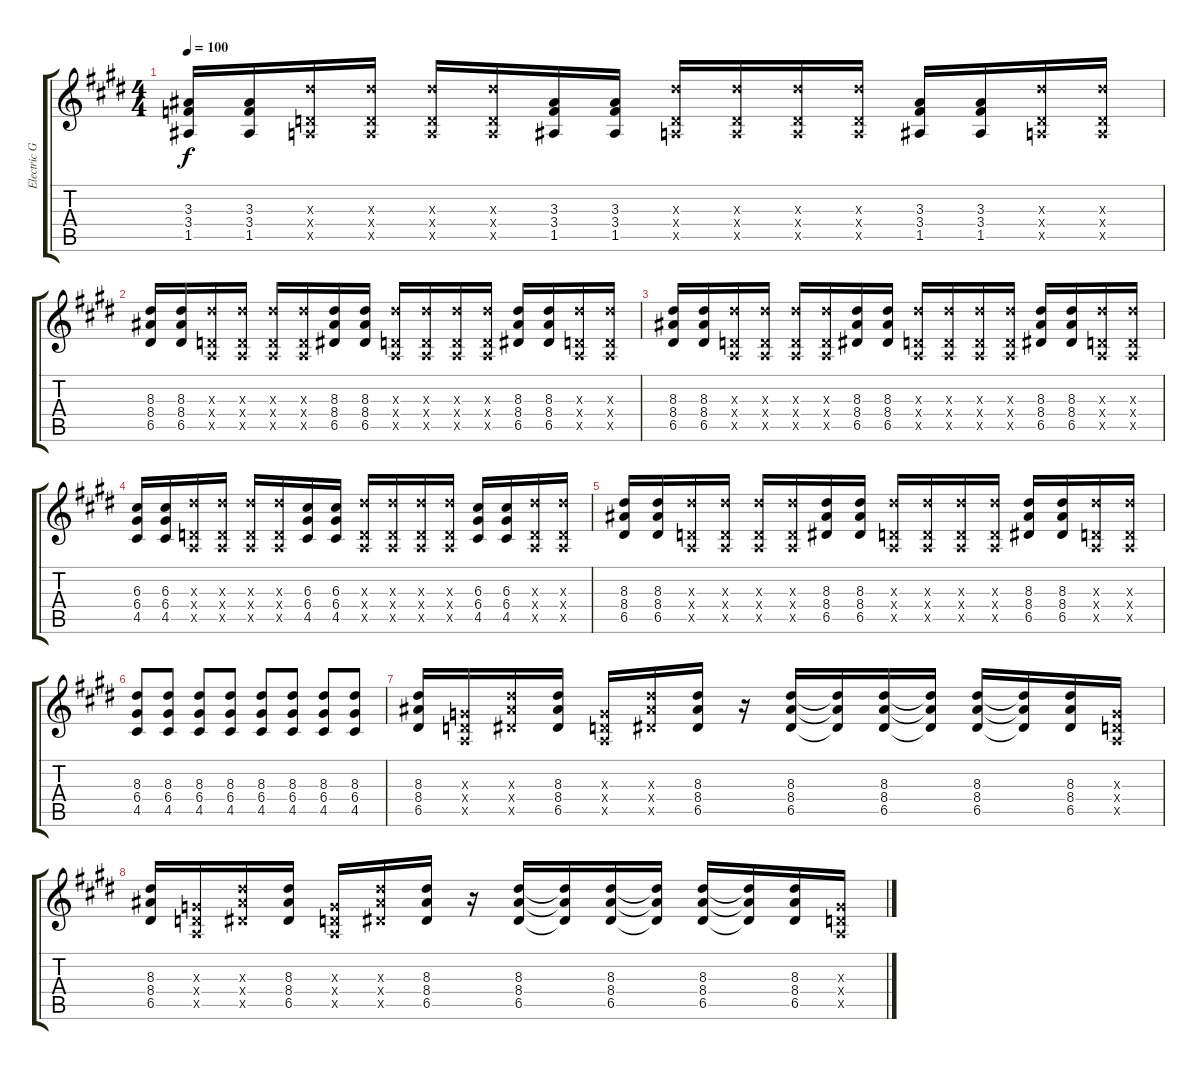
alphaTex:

\track ("Electric Guitar" "Electric G") {instrument distortionguitar}
\staff {score tabs}
\tuning (E4 B3 G3 D3 A2 E2) {hide}
\ts (4 4)
\tempo 100
\clef g2
\ks e
(3.3 3.4 1.5).16{dy f} (3.3 3.4 1.5).16 (8.3{x} 0.4{x} 0.5{x}).16 (8.3{x} 0.4{x} 0.5{x}).16 (8.3{x} 0.4{x} 0.5{x}).16 (8.3{x} 0.4{x} 0.5{x}).16 (3.3 3.4 1.5).16 (3.3 3.4 1.5).16 (8.3{x} 0.4{x} 0.5{x}).16 (8.3{x} 0.4{x} 0.5{x}).16 (8.3{x} 0.4{x} 0.5{x}).16 (8.3{x} 0.4{x} 0.5{x}).16 (3.3 3.4 1.5).16 (3.3 3.4 1.5).16 (8.3{x} 0.4{x} 0.5{x}).16 (8.3{x} 0.4{x} 0.5{x}).16 |
(8.3 8.4 6.5).16 (8.3 8.4 6.5).16 (8.3{x} 0.4{x} 0.5{x}).16 (8.3{x} 0.4{x} 0.5{x}).16 (8.3{x} 0.4{x} 0.5{x}).16 (8.3{x} 0.4{x} 0.5{x}).16 (8.3 8.4 6.5).16 (8.3 8.4 6.5).16 (8.3{x} 0.4{x} 0.5{x}).16 (8.3{x} 0.4{x} 0.5{x}).16 (8.3{x} 0.4{x} 0.5{x}).16 (8.3{x} 0.4{x} 0.5{x}).16 (8.3 8.4 6.5).16 (8.3 8.4 6.5).16 (8.3{x} 0.4{x} 0.5{x}).16 (8.3{x} 0.4{x} 0.5{x}).16 |
(8.3 8.4 6.5).16 (8.3 8.4 6.5).16 (8.3{x} 0.4{x} 0.5{x}).16 (8.3{x} 0.4{x} 0.5{x}).16 (8.3{x} 0.4{x} 0.5{x}).16 (8.3{x} 0.4{x} 0.5{x}).16 (8.3 8.4 6.5).16 (8.3 8.4 6.5).16 (8.3{x} 0.4{x} 0.5{x}).16 (8.3{x} 0.4{x} 0.5{x}).16 (8.3{x} 0.4{x} 0.5{x}).16 (8.3{x} 0.4{x} 0.5{x}).16 (8.3 8.4 6.5).16 (8.3 8.4 6.5).16 (8.3{x} 0.4{x} 0.5{x}).16 (8.3{x} 0.4{x} 0.5{x}).16 |
(6.3 6.4 4.5).16 (6.3 6.4 4.5).16 (8.3{x} 0.4{x} 0.5{x}).16 (8.3{x} 0.4{x} 0.5{x}).16 (8.3{x} 0.4{x} 0.5{x}).16 (8.3{x} 0.4{x} 0.5{x}).16 (6.3 6.4 4.5).16 (6.3 6.4 4.5).16 (8.3{x} 0.4{x} 0.5{x}).16 (8.3{x} 0.4{x} 0.5{x}).16 (8.3{x} 0.4{x} 0.5{x}).16 (8.3{x} 0.4{x} 0.5{x}).16 (6.3 6.4 4.5).16 (6.3 6.4 4.5).16 (8.3{x} 0.4{x} 0.5{x}).16 (8.3{x} 0.4{x} 0.5{x}).16 |
(8.3 8.4 6.5).16 (8.3 8.4 6.5).16 (8.3{x} 0.4{x} 0.5{x}).16 (8.3{x} 0.4{x} 0.5{x}).16 (8.3{x} 0.4{x} 0.5{x}).16 (8.3{x} 0.4{x} 0.5{x}).16 (8.3 8.4 6.5).16 (8.3 8.4 6.5).16 (8.3{x} 0.4{x} 0.5{x}).16 (8.3{x} 0.4{x} 0.5{x}).16 (8.3{x} 0.4{x} 0.5{x}).16 (8.3{x} 0.4{x} 0.5{x}).16 (8.3 8.4 6.5).16 (8.3 8.4 6.5).16 (8.3{x} 0.4{x} 0.5{x}).16 (8.3{x} 0.4{x} 0.5{x}).16 |
(8.3 6.4 4.5).8 (8.3 6.4 4.5).8 (8.3 6.4 4.5).8 (8.3 6.4 4.5).8 (8.3 6.4 4.5).8 (8.3 6.4 4.5).8 (8.3 6.4 4.5).8 (8.3 6.4 4.5).8 |
(8.3 8.4 6.5).16 (0.3{x} 0.4{x} 0.5{x}).16 (8.3{x} 8.4{x} 6.5{x}).16 (8.3 8.4 6.5).16 (0.3{x} 0.4{x} 0.5{x}).16 (8.3{x} 8.4{x} 6.5{x}).16 (8.3 8.4 6.5).16 r.16 (8.3 8.4 6.5).16 (8.3{t} 8.4{t} 6.5{t}).16 (8.3 8.4 6.5).16 (8.3{t} 8.4{t} 6.5{t}).16 (8.3 8.4 6.5).16 (8.3{t} 8.4{t} 6.5{t}).16 (8.3 8.4 6.5).16 (0.3{x} 0.4{x} 0.5{x}).16 |
(8.3 8.4 6.5).16 (0.3{x} 0.4{x} 0.5{x}).16 (8.3{x} 8.4{x} 6.5{x}).16 (8.3 8.4 6.5).16 (0.3{x} 0.4{x} 0.5{x}).16 (8.3{x} 8.4{x} 6.5{x}).16 (8.3 8.4 6.5).16 r.16 (8.3 8.4 6.5).16 (8.3{t} 8.4{t} 6.5{t}).16 (8.3 8.4 6.5).16 (8.3{t} 8.4{t} 6.5{t}).16 (8.3 8.4 6.5).16 (8.3{t} 8.4{t} 6.5{t}).16 (8.3 8.4 6.5).16 (0.3{x} 0.4{x} 0.5{x}).16
